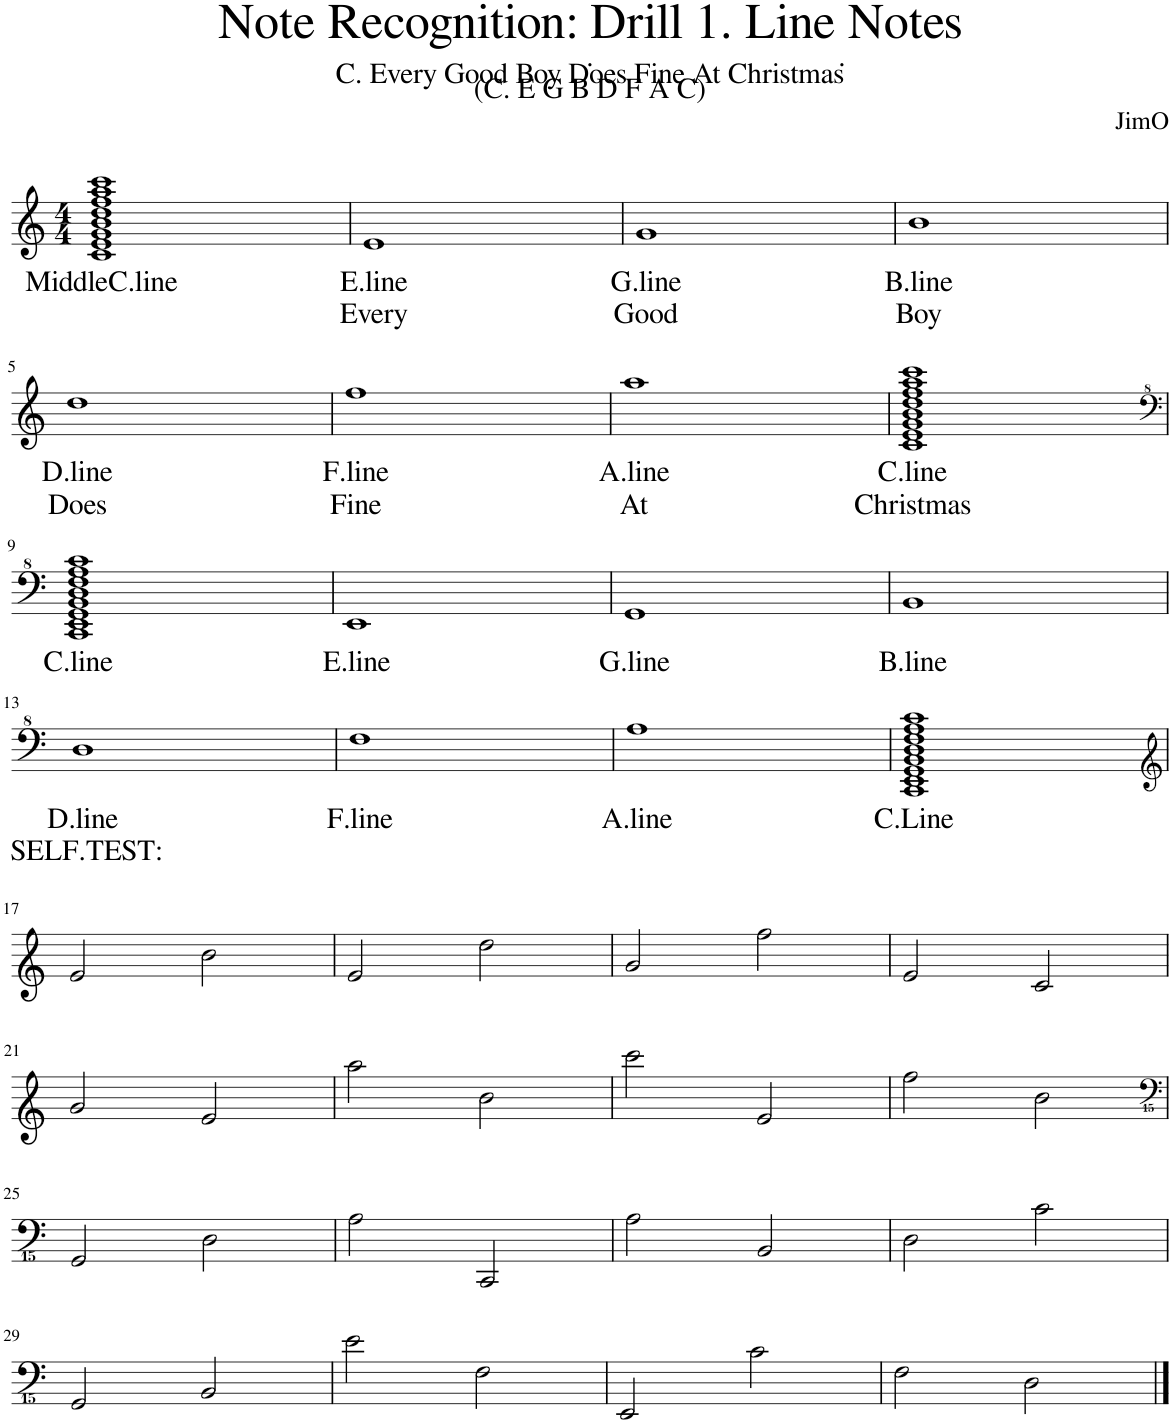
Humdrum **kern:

**kern	**text	**text
*part1	*part1	*part1
*staff1	*staff1	*staff1
*I"Piano	*	*
*I'Pno.	*	*
*clefG2	*	*
*k[]	*	*
*M4/4	*	*
=1	=1	=1
!	!LO:LY:b	!
1c 1e 1g 1b 1dd 1ff 1aa 1ccc	MiddleC.line	.
=2	=2	=2
!	!LO:LY:b	!LO:LY:b
1e	E.line	Every
=3	=3	=3
!	!LO:LY:b	!LO:LY:b
1g	G.line	Good
=4	=4	=4
!	!LO:LY:b	!LO:LY:b
1b	B.line	Boy
!!LO:LB:g=z
=5	=5	=5
!	!LO:LY:b	!LO:LY:b
1dd	D.line	Does
=6	=6	=6
!	!LO:LY:b	!LO:LY:b
1ff	F.line	Fine
=7	=7	=7
!	!LO:LY:b	!LO:LY:b
1aa	A.line	At
=8	=8	=8
!	!LO:LY:b	!LO:LY:b
1c 1e 1g 1b 1dd 1ff 1aa 1ccc	C.line	Christmas
!!LO:LB:g=z
=9	=9	=9
*clefF^4	*	*
!	!LO:LY:b	!
1C 1E 1G 1B 1d 1f 1a 1cc	C.line	.
=10	=10	=10
!	!LO:LY:b	!
1E	E.line	.
=11	=11	=11
!	!LO:LY:b	!
1G	G.line	.
=12	=12	=12
!	!LO:LY:b	!
1B	B.line	.
!!LO:LB:g=z
=13	=13	=13
!	!LO:LY:b	!LO:LY:b
1d	D.line	SELF.TEST:
=14	=14	=14
!	!LO:LY:b	!
1f	F.line	.
=15	=15	=15
!	!LO:LY:b	!
1a	A.line	.
=16	=16	=16
!	!LO:LY:b	!
1C 1E 1G 1B 1d 1f 1a 1cc	C.Line	.
!!LO:LB:g=z
=17	=17	=17
*clefG1	*	*
2g/	.	.
2dd\	.	.
=18	=18	=18
2g/	.	.
2ff\	.	.
=19	=19	=19
2b/	.	.
2aa\	.	.
=20	=20	=20
2g/	.	.
2e/	.	.
!!LO:LB:g=z
=21	=21	=21
2b/	.	.
2g/	.	.
=22	=22	=22
2ccc\	.	.
2dd\	.	.
=23	=23	=23
2eee\	.	.
2g/	.	.
=24	=24	=24
2aa\	.	.
2dd\	.	.
!!LO:LB:g=z
=25	=25	=25
*clefFvv4	*	*
2GGGG/	.	.
2DDD\	.	.
=26	=26	=26
2AAA\	.	.
2CCCC/	.	.
=27	=27	=27
2AAA\	.	.
2BBBB/	.	.
=28	=28	=28
2DDD\	.	.
2CC\	.	.
!!LO:LB:g=z
=29	=29	=29
2GGGG/	.	.
2BBBB/	.	.
=30	=30	=30
2EE\	.	.
2FFF\	.	.
=31	=31	=31
2EEEE/	.	.
2CC\	.	.
=32	=32	=32
2FFF\	.	.
2DDD\	.	.
==	==	==
*-	*-	*-
